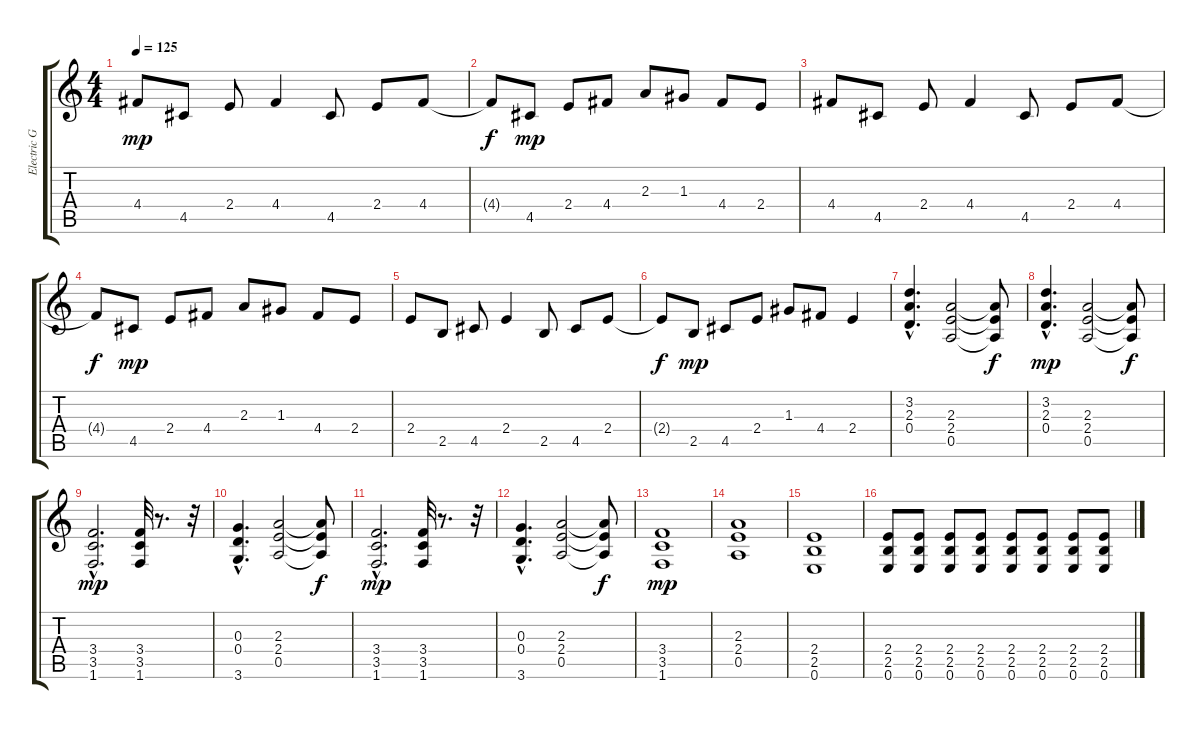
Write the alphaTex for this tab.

\track ("Electric Guitar (jazz)" "Electric G") {instrument distortionguitar}
\staff {score tabs}
\tuning (E4 B3 G3 D3 A2 E2) {hide}
\ts (4 4)
\tempo 125
\clef g2
\ks c
4.4.8{dy mp} 4.5.8 2.4.8 4.4.4 4.5.8 2.4.8 4.4.8 |
4.4{t}.8{dy f} 4.5.8{dy mp} 2.4.8 4.4.8 2.3.8 1.3.8 4.4.8 2.4.8 |
4.4.8 4.5.8 2.4.8 4.4.4 4.5.8 2.4.8 4.4.8 |
4.4{t}.8{dy f} 4.5.8{dy mp} 2.4.8 4.4.8 2.3.8 1.3.8 4.4.8 2.4.8 |
2.4.8 2.5.8 4.5.8 2.4.4 2.5.8 4.5.8 2.4.8 |
2.4{t}.8{dy f} 2.5.8{dy mp} 4.5.8 2.4.8 1.3.8 4.4.8 2.4.4 |
(3.2{hac} 2.3{hac} 0.4{hac}).4{d} (2.3 2.4 0.5).2 (2.3{t} 2.4{t} 0.5{t}).8{dy f} |
(3.2{hac} 2.3{hac} 0.4{hac}).4{d dy mp} (2.3 2.4 0.5).2 (2.3{t} 2.4{t} 0.5{t}).8{dy f} |
(3.4{hac} 3.5{hac} 1.6{hac}).2{d dy mp} (3.4 3.5 1.6).32 r.8{d} r.32 |
(0.3{hac} 0.4{hac} 3.6{hac}).4{d} (2.3 2.4 0.5).2 (2.3{t} 2.4{t} 0.5{t}).8{dy f} |
(3.4{hac} 3.5{hac} 1.6{hac}).2{d dy mp} (3.4 3.5 1.6).32 r.8{d} r.32 |
(0.3{hac} 0.4{hac} 3.6{hac}).4{d} (2.3 2.4 0.5).2 (2.3{t} 2.4{t} 0.5{t}).8{dy f} |
(3.4 3.5 1.6).1{dy mp} |
(2.3 2.4 0.5).1 |
(2.4 2.5 0.6).1 |
(2.4 2.5 0.6).8 (2.4 2.5 0.6).8 (2.4 2.5 0.6).8 (2.4 2.5 0.6).8 (2.4 2.5 0.6).8 (2.4 2.5 0.6).8 (2.4 2.5 0.6).8 (2.4 2.5 0.6).8
